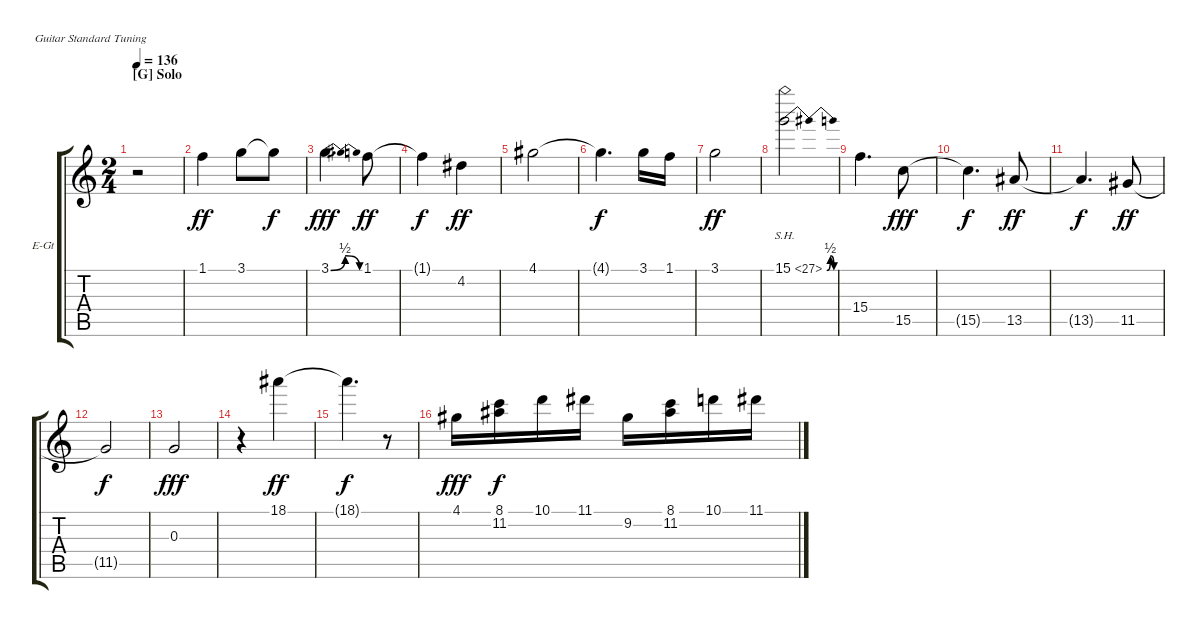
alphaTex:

\bracketExtendMode groupsimilarinstruments
\firstSystemTrackNameOrientation horizontal
\otherSystemsTrackNameOrientation horizontal
\track ("guitar solo" "E-Gt") {solo instrument distortionguitar}
\staff {score tabs}
\tuning (E4 B3 G3 D3 A2 E2)
\ts (2 4)
\section ("G" "Solo")
\tempo 136
\clef g2
\ks c
r.2{dy ff} |
1.1.4 3.1.8 3.1{t}.8{dy f} |
3.1{be (bendrelease 0 0 30 2 30 2 60 0)}.4{d dy fff} 1.1.8{dy ff} |
1.1{t}.4{dy f} 4.2.4{dy ff} |
4.1.2 |
4.1{t}.4{d dy f} 3.1.16 1.1.16 |
3.1.2{dy ff} |
15.1{be (bendrelease 0 0 30 2 30 2 60 0) sh 12}.2 |
15.4.4{d} 15.5.8{dy fff} |
15.5{t}.4{d dy f} 13.5.8{dy ff} |
13.5{t}.4{d dy f} 11.5.8{dy ff} |
11.5{t}.2{dy f} |
0.3.2{dy fff} |
r.4 18.1.4{dy ff} |
18.1{t}.4{d dy f} r.8 |
4.1.16{dy fff} (8.1 11.2).16{dy f} 10.1.16 11.1.16 9.2.16 (8.1 11.2).16 10.1.16 11.1.16
